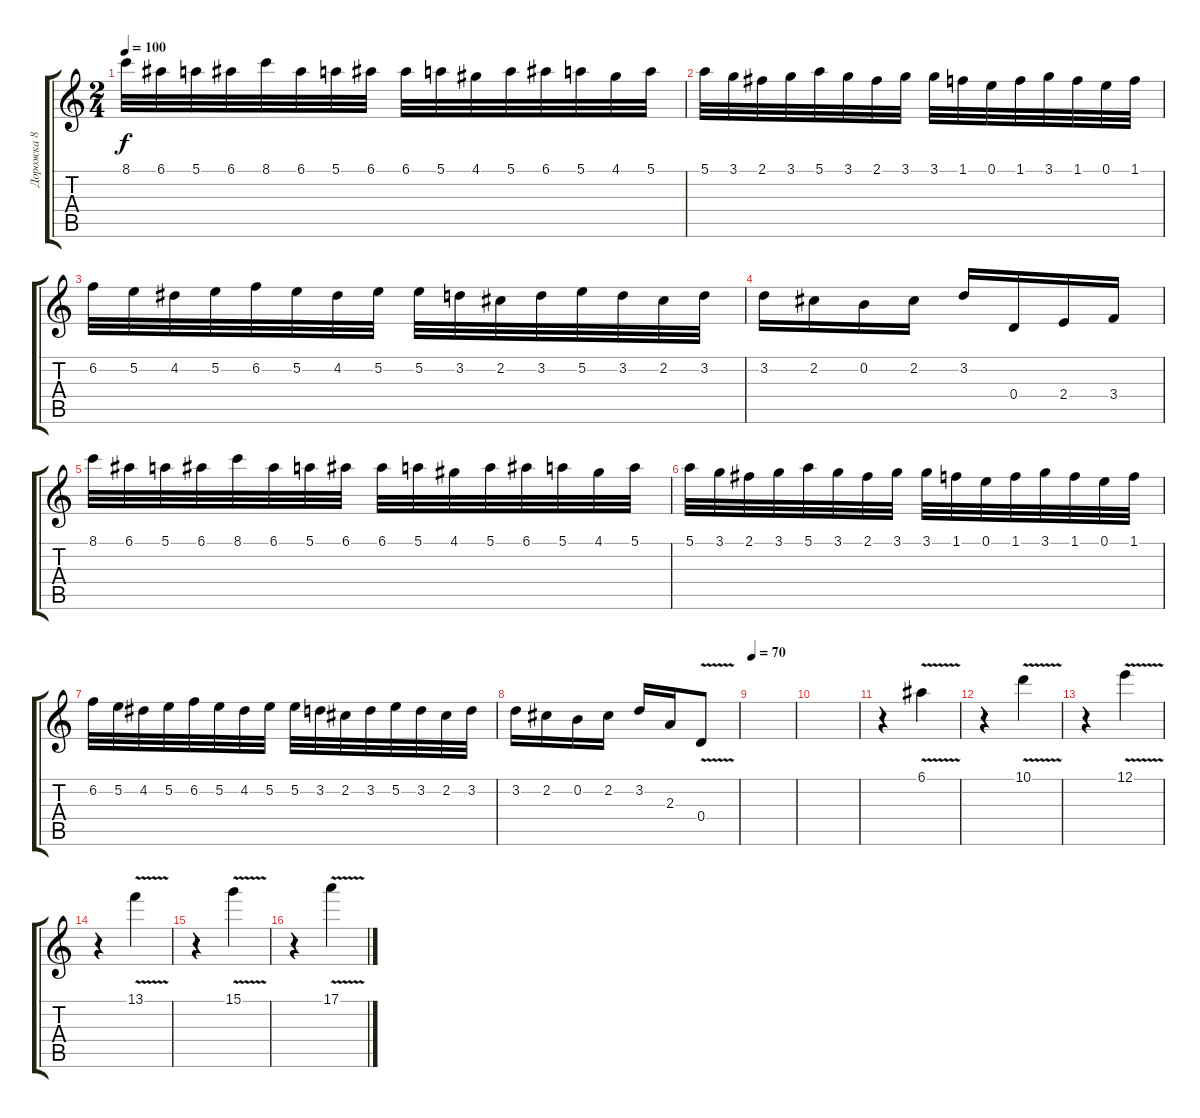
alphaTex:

\track ("Дорожка 8" "Дорожка 8") {instrument distortionguitar}
\staff {score tabs}
\tuning (E4 B3 G3 D3 A2 E2) {hide}
\ts (2 4)
\tempo 100
\clef g2
\ks c
8.1.32{dy f} 6.1.32 5.1.32 6.1.32 8.1.32 6.1.32 5.1.32 6.1.32 6.1.32 5.1.32 4.1.32 5.1.32 6.1.32 5.1.32 4.1.32 5.1.32 |
5.1.32 3.1.32 2.1.32 3.1.32 5.1.32 3.1.32 2.1.32 3.1.32 3.1.32 1.1.32 0.1.32 1.1.32 3.1.32 1.1.32 0.1.32 1.1.32 |
6.2.32 5.2.32 4.2.32 5.2.32 6.2.32 5.2.32 4.2.32 5.2.32 5.2.32 3.2.32 2.2.32 3.2.32 5.2.32 3.2.32 2.2.32 3.2.32 |
3.2.16 2.2.16 0.2.16 2.2.16 3.2.16 0.4.16 2.4.16 3.4.16 |
8.1.32 6.1.32 5.1.32 6.1.32 8.1.32 6.1.32 5.1.32 6.1.32 6.1.32 5.1.32 4.1.32 5.1.32 6.1.32 5.1.32 4.1.32 5.1.32 |
5.1.32 3.1.32 2.1.32 3.1.32 5.1.32 3.1.32 2.1.32 3.1.32 3.1.32 1.1.32 0.1.32 1.1.32 3.1.32 1.1.32 0.1.32 1.1.32 |
6.2.32 5.2.32 4.2.32 5.2.32 6.2.32 5.2.32 4.2.32 5.2.32 5.2.32 3.2.32 2.2.32 3.2.32 5.2.32 3.2.32 2.2.32 3.2.32 |
3.2.16 2.2.16 0.2.16 2.2.16 3.2.16 2.3.16 0.4{v}.8 |
\tempo 70
|
|
r.4 6.1{v}.4{volume 7 instrument distortionguitar} |
r.4 10.1{v}.4 |
r.4 12.1{v}.4 |
r.4 13.1{v}.4 |
r.4 15.1{v}.4 |
r.4 17.1{v}.4
